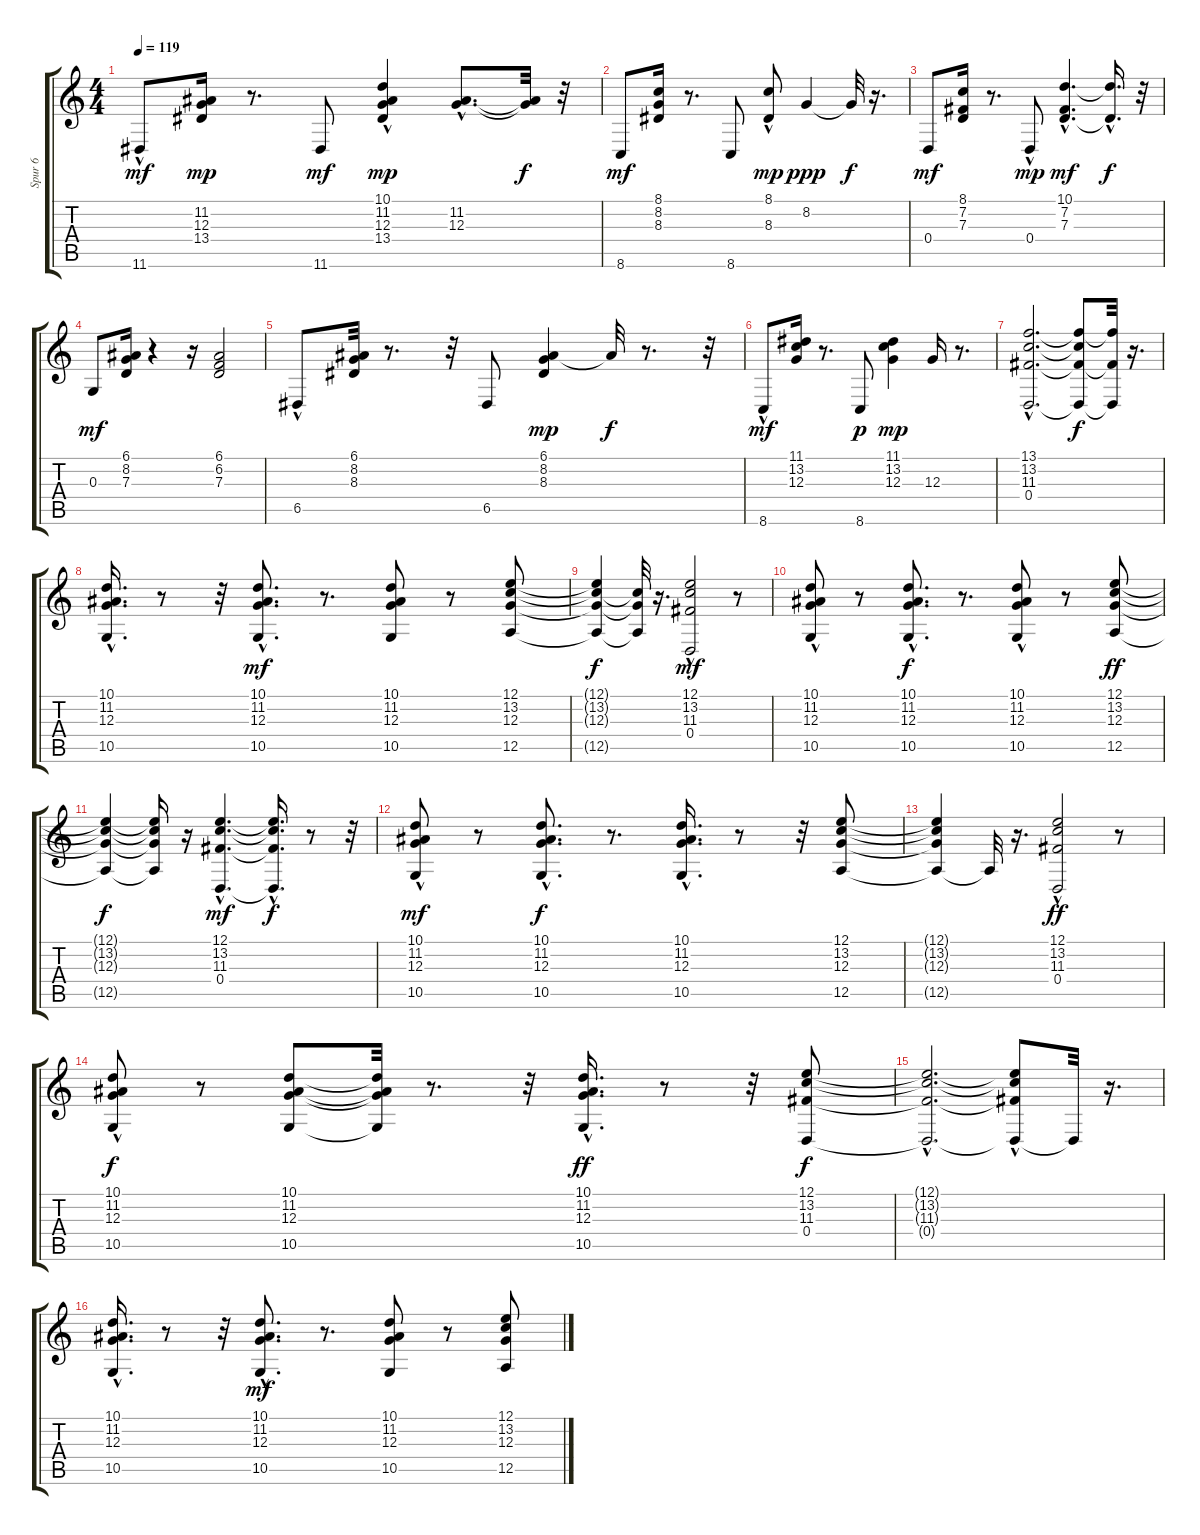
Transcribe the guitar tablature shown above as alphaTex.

\track ("Spur 6" "Spur 6") {instrument electricpiano1}
\staff {score tabs}
\tuning (E4 B3 G3 D3 A2 E2) {hide}
\ts (4 4)
\tempo 119
\clef g2
\ks c
11.6{hac}.8{dy mf} (11.2 12.3 13.4).16{dy mp} r.8{d} 11.6.8{dy mf} (10.1{hac} 11.2{hac} 12.3{hac} 13.4).4{dy mp} (11.2{hac} 12.3{hac}).8{d} (11.2{t} 12.3{t}).32{dy f} r.32 |
8.6.8{dy mf} (8.1 8.2 8.3).16 r.8{d} 8.6.8 (8.1{hac} 8.3{hac}).8{dy mp} 8.2.4{dy ppp} 8.2{t}.32{dy f} r.16{d} |
0.4.8{dy mf} (8.1 7.2 7.3).16 r.8{d} 0.4{hac}.8{dy mp} (10.1{hac} 7.2{hac} 7.3{hac}).4{d dy mf} (10.1{t} 7.3{hac t}).16{d dy f} r.32 |
0.3.8{dy mf} (6.1 8.2 7.3).16 r.4 r.16 (6.1 6.2 7.3).2 |
6.5{hac}.8 (6.1 8.2 8.3).32 r.8{d} r.32 6.5.8 (6.1 8.2 8.3).4{dy mp} 6.1{t}.32{dy f} r.8{d} r.32 |
8.6{hac}.8{dy mf} (11.1 13.2 12.3).16 r.8{d} 8.6.8{dy p} (11.1 13.2 12.3).4{dy mp} 12.3.16 r.8{d} |
(13.1{hac} 13.2{hac} 11.3{hac} 0.4{hac}).2{d} (13.1{t} 13.2{t} 11.3{t} 0.4{t}).8{dy f} (13.1{t} 11.3{t} 0.4{t}).32 r.16{d} |
(10.1{hac} 11.2{hac} 12.3{hac} 10.5{hac}).16{d} r.8 r.32 (10.1 11.2 12.3 10.5{hac}).8{d dy mf} r.8{d} (10.1 11.2 12.3 10.5).8 r.8 (12.1 13.2 12.3 12.5).8 |
(12.1{t} 13.2{t} 12.3{t} 12.5{t}).4{dy f} (13.2{t} 12.3{t} 12.5{t}).32 r.16{d} (12.1{hac} 13.2 11.3 0.4).2{dy mf} r.8 |
(10.1{hac} 11.2 12.3{hac} 10.5).8 r.8 (10.1{hac} 11.2{hac} 12.3{hac} 10.5{hac}).8{d dy f} r.8{d} (10.1 11.2 12.3{hac} 10.5).8 r.8 (12.1 13.2 12.3 12.5).8{dy ff} |
(12.1{t} 13.2{t} 12.3{t} 12.5{t}).4{dy f} (12.1{t} 13.2{t} 12.3{t} 12.5{t}).16 r.16 (12.1{hac} 13.2{hac} 11.3{hac} 0.4{hac}).4{d dy mf} (12.1{t} 13.2{t} 11.3{t} 0.4{hac t}).16{d dy f} r.8 r.32 |
(10.1{hac} 11.2{hac} 12.3{hac} 10.5).8{dy mf} r.8 (10.1{hac} 11.2{hac} 12.3{hac} 10.5{hac}).8{d dy f} r.8{d} (10.1{hac} 11.2{hac} 12.3{hac} 10.5{hac}).16{d} r.8 r.32 (12.1 13.2 12.3 12.5).8 |
(12.1{t} 13.2{t} 12.3{t} 12.5{t}).4 12.5{t}.32 r.16{d} (12.1{hac} 13.2{hac} 11.3 0.4).2{dy ff} r.8 |
(10.1{hac} 11.2{hac} 12.3{hac} 10.5).8{dy f} r.8 (10.1 11.2 12.3 10.5).8 (10.1{t} 11.2{t} 12.3{t} 10.5{t}).32 r.8{d} r.32 (10.1 11.2{hac} 12.3 10.5{hac}).16{d dy ff} r.8 r.32 (12.1 13.2 11.3 0.4).8{dy f} |
(12.1{hac t} 13.2{hac t} 11.3{hac t} 0.4{hac t}).2{d} (12.1{hac t} 13.2{t} 11.3{t} 0.4{t}).8 0.4{t}.32 r.16{d} |
(10.1{hac} 11.2{hac} 12.3{hac} 10.5{hac}).16{d} r.8 r.32 (10.1 11.2 12.3 10.5{hac}).8{d dy mf} r.8{d} (10.1 11.2 12.3 10.5).8 r.8 (12.1 13.2 12.3 12.5).8
